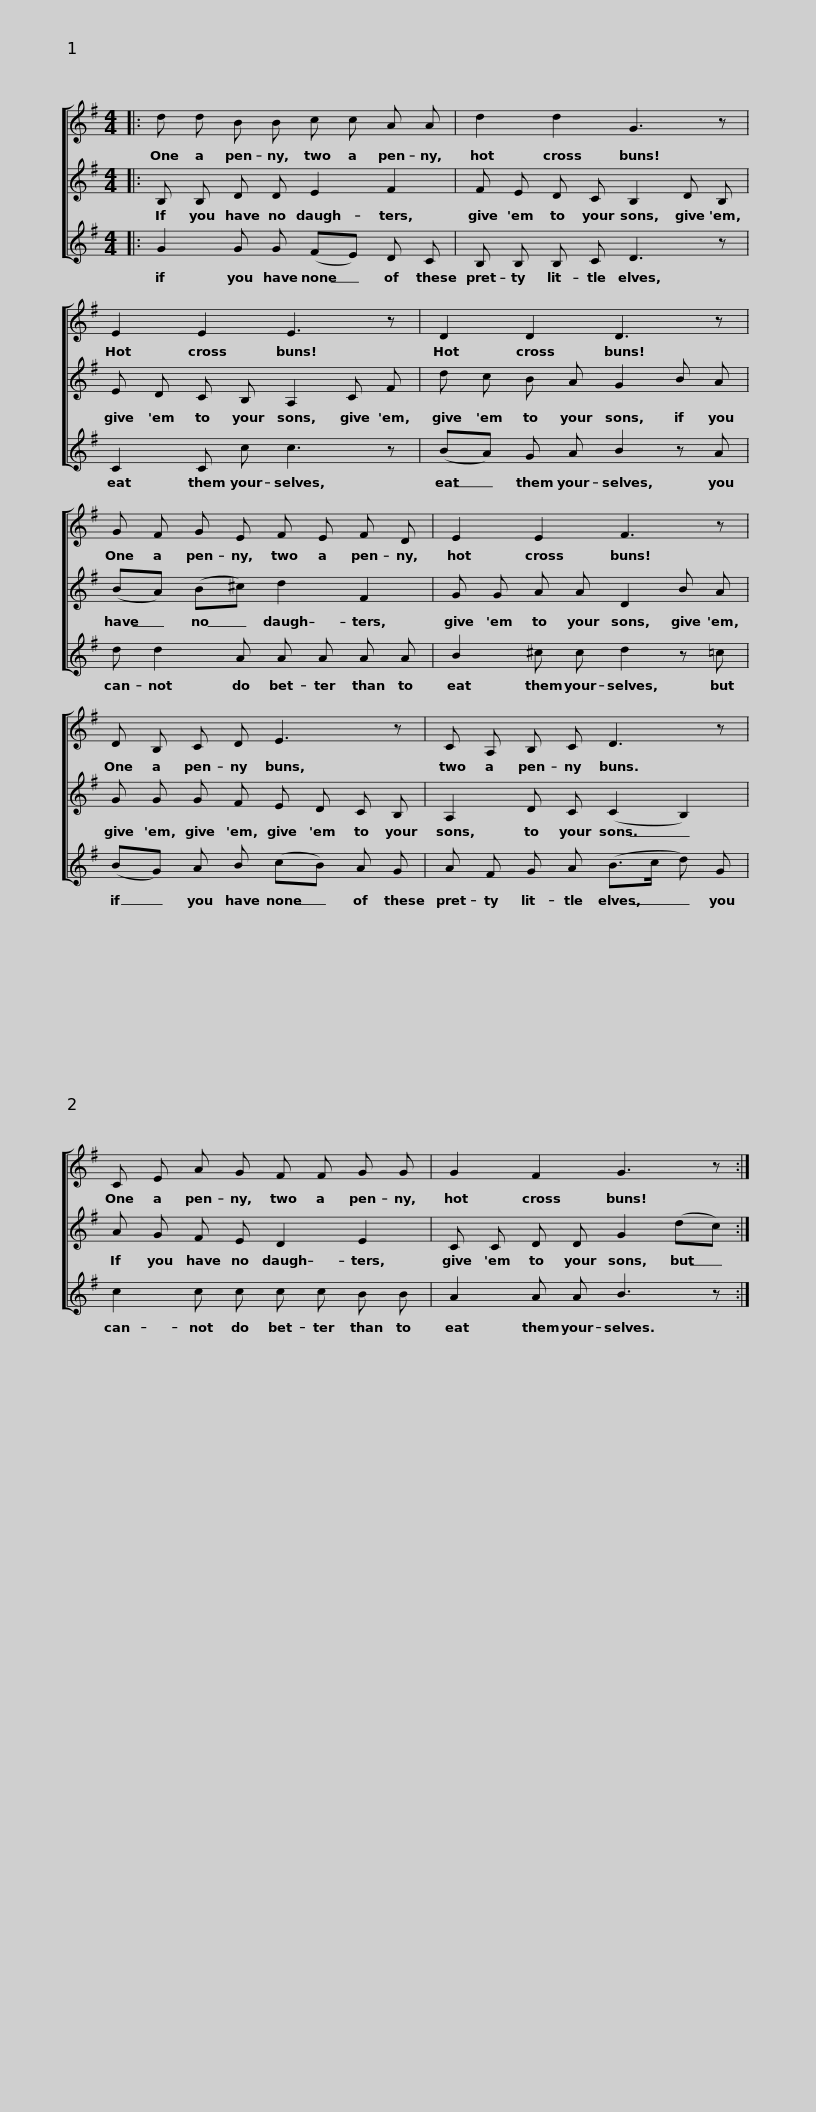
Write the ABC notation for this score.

X:1
%%score [ 1 2 3 ]
L:1/8
M:4/4
I:linebreak $
K:G
V:1 treble
V:2 treble
V:3 treble
V:1
|: d d B B c c A A | d2 d2 G3 z | E2 E2 E3 z |$ D2 D2 D3 z | G F G E F E F D | %5
 E2 E2 F3 z | D B, C D E3 z |$ C A, B, C D3 z | C E A G F F G G | G2 F2 G3 z :| %10
V:2
|: B, B, D D E2 F2 | F E D C B,2 D B, | E D C B, A,2 C F |$ d c B A G2 B A | (BA) (B^c) d2 F2 | %5
 G G A A D2 B A | G G G F E D C B, |$ A,2 D C (C2 B,2) | A G F E D2 E2 | C C D D G2 (dc) :| %10
V:3
|: G2 G G (FE) D C | B, B, B, C D3 z | C2 C c c3 z |$ (BA) G A B2 z A | d d2 A A A A A | %5
 B2 ^c c d2 z =c | (BG) A B (cB) A G |$ A F G A (B>c d) G | c2 c c c c B B | A2 A A B3 z :| %10
